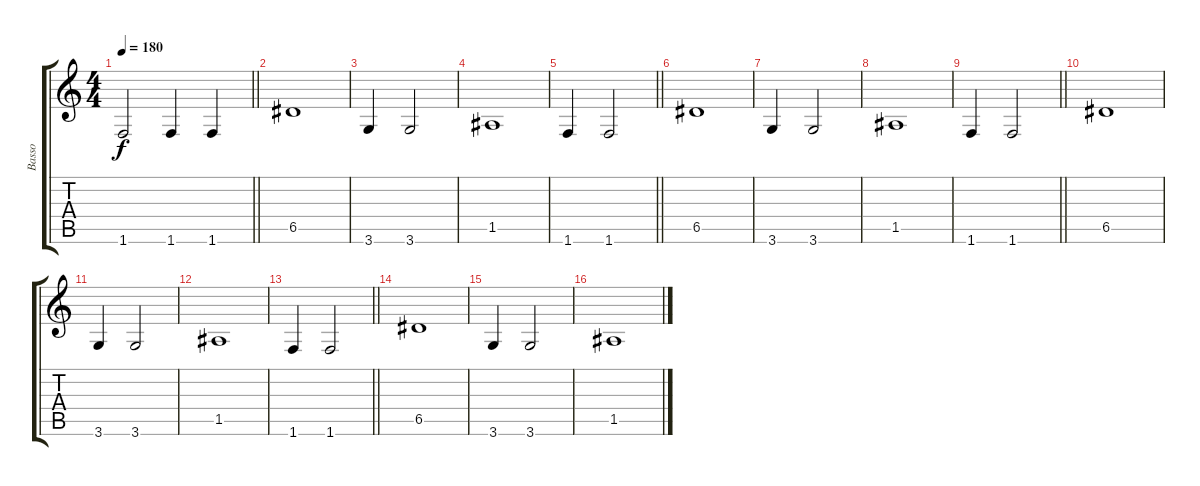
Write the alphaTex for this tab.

\track ("Basso" "Basso") {instrument acousticbass}
\staff {score tabs}
\tuning (E4 B3 G3 D3 A2 E2) {hide}
\ts (4 4)
\tempo 180
\clef g2
\barLineRight lightlight
\ks c
1.6.2{dy f} 1.6.4 1.6.4 |
6.5.1 |
3.6.4 3.6.2 |
1.5.1 |
\barLineRight lightlight
1.6.4 1.6.2 |
6.5.1 |
3.6.4 3.6.2 |
1.5.1 |
\barLineRight lightlight
1.6.4 1.6.2 |
6.5.1 |
3.6.4 3.6.2 |
1.5.1 |
\barLineRight lightlight
1.6.4 1.6.2 |
6.5.1 |
3.6.4 3.6.2 |
1.5.1
